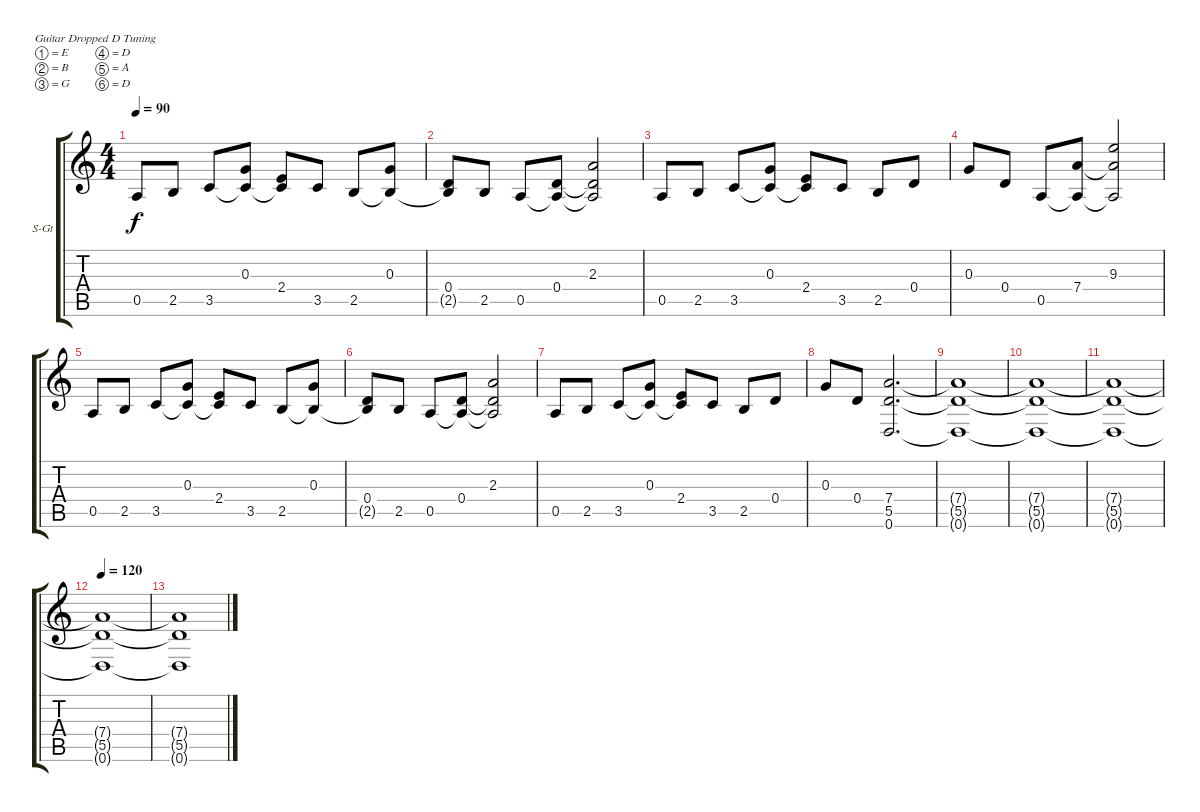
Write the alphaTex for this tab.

\defaultSystemsLayout 4
\bracketExtendMode groupsimilarinstruments
\firstSystemTrackNameOrientation horizontal
\otherSystemsTrackNameOrientation horizontal
\track ("Steel Guitar" "S-Gt") {instrument acousticguitarsteel}
\staff {score tabs}
\tuning (E4 B3 G3 D3 A2 D2)
\ts (4 4)
\tempo 90
\clef g2
\ks c
0.5.8{dy f} 2.5.8 3.5.8 (3.5{t} 0.3).8 (3.5{t} 2.4).8 3.5.8 2.5.8 (2.5{t} 0.3).8 |
(2.5{t} 0.4).8 2.5.8 0.5.8 (0.4 0.5{t}).8 (2.3 0.5{t} 0.4{t}).2 |
0.5.8 2.5.8 3.5.8 (3.5{t} 0.3).8 (3.5{t} 2.4).8 3.5.8 2.5.8 0.4.8 |
0.3.8 0.4.8 0.5.8 (0.5{t} 7.4).8 (0.5{t} 9.3 7.4{t}).2 |
0.5.8 2.5.8 3.5.8 (3.5{t} 0.3).8 (3.5{t} 2.4).8 3.5.8 2.5.8 (2.5{t} 0.3).8 |
(2.5{t} 0.4).8 2.5.8 0.5.8 (0.4 0.5{t}).8 (2.3 0.5{t} 0.4{t}).2 |
0.5.8 2.5.8 3.5.8 (3.5{t} 0.3).8 (3.5{t} 2.4).8 3.5.8 2.5.8 0.4.8 |
0.3.8 0.4.8 (0.6 5.5 7.4).2{d} |
(0.6{t} 5.5{t} 7.4{t}).1 |
(0.6{t} 5.5{t} 7.4{t}).1 |
(7.4{t} 5.5{t} 0.6{t}).1 |
\tempo 120
(7.4{t} 5.5{t} 0.6{t}).1 |
(7.4{t} 5.5{t} 0.6{t}).1
